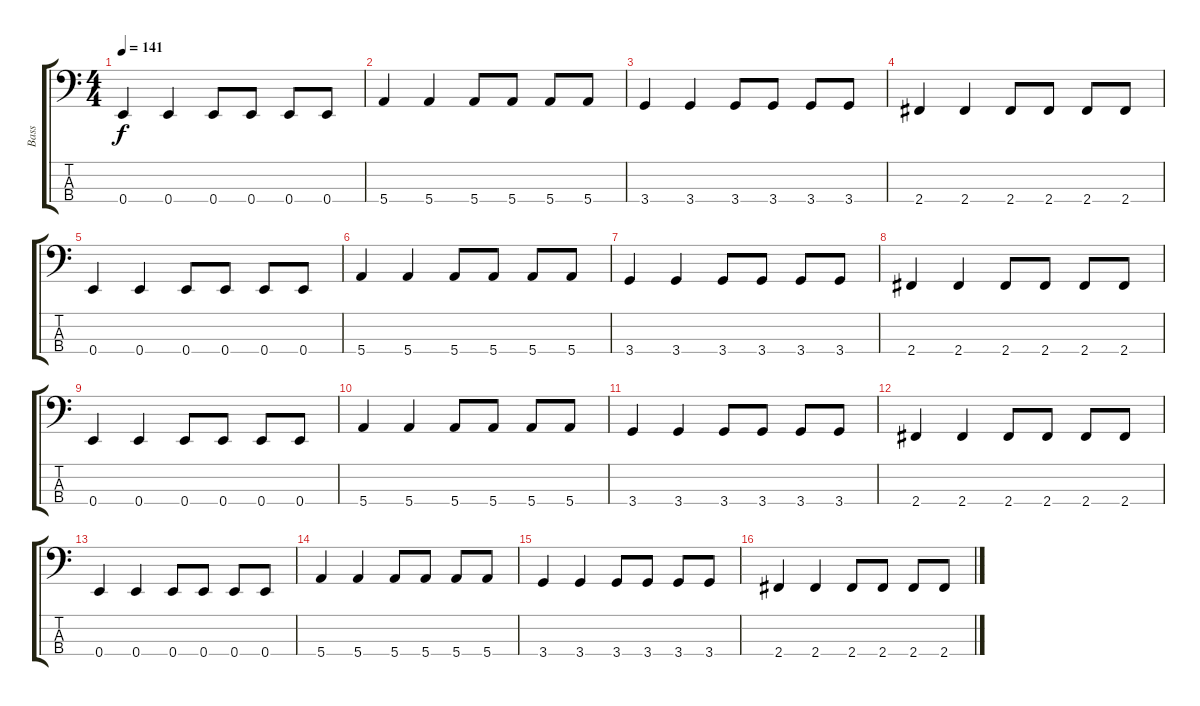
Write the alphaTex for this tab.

\track ("Bass" "Bass") {instrument electricbasspick}
\staff {score tabs}
\tuning (G2 D2 A1 E1) {hide}
\ts (4 4)
\tempo 141
\clef f4
\ks c
0.4.4{dy f} 0.4.4 0.4.8 0.4.8 0.4.8 0.4.8 |
5.4.4 5.4.4 5.4.8 5.4.8 5.4.8 5.4.8 |
3.4.4 3.4.4 3.4.8 3.4.8 3.4.8 3.4.8 |
2.4.4 2.4.4 2.4.8 2.4.8 2.4.8 2.4.8 |
0.4.4 0.4.4 0.4.8 0.4.8 0.4.8 0.4.8 |
5.4.4 5.4.4 5.4.8 5.4.8 5.4.8 5.4.8 |
3.4.4 3.4.4 3.4.8 3.4.8 3.4.8 3.4.8 |
2.4.4 2.4.4 2.4.8 2.4.8 2.4.8 2.4.8 |
0.4.4 0.4.4 0.4.8 0.4.8 0.4.8 0.4.8 |
5.4.4 5.4.4 5.4.8 5.4.8 5.4.8 5.4.8 |
3.4.4 3.4.4 3.4.8 3.4.8 3.4.8 3.4.8 |
2.4.4 2.4.4 2.4.8 2.4.8 2.4.8 2.4.8 |
0.4.4 0.4.4 0.4.8 0.4.8 0.4.8 0.4.8 |
5.4.4 5.4.4 5.4.8 5.4.8 5.4.8 5.4.8 |
3.4.4 3.4.4 3.4.8 3.4.8 3.4.8 3.4.8 |
2.4.4 2.4.4 2.4.8 2.4.8 2.4.8 2.4.8
